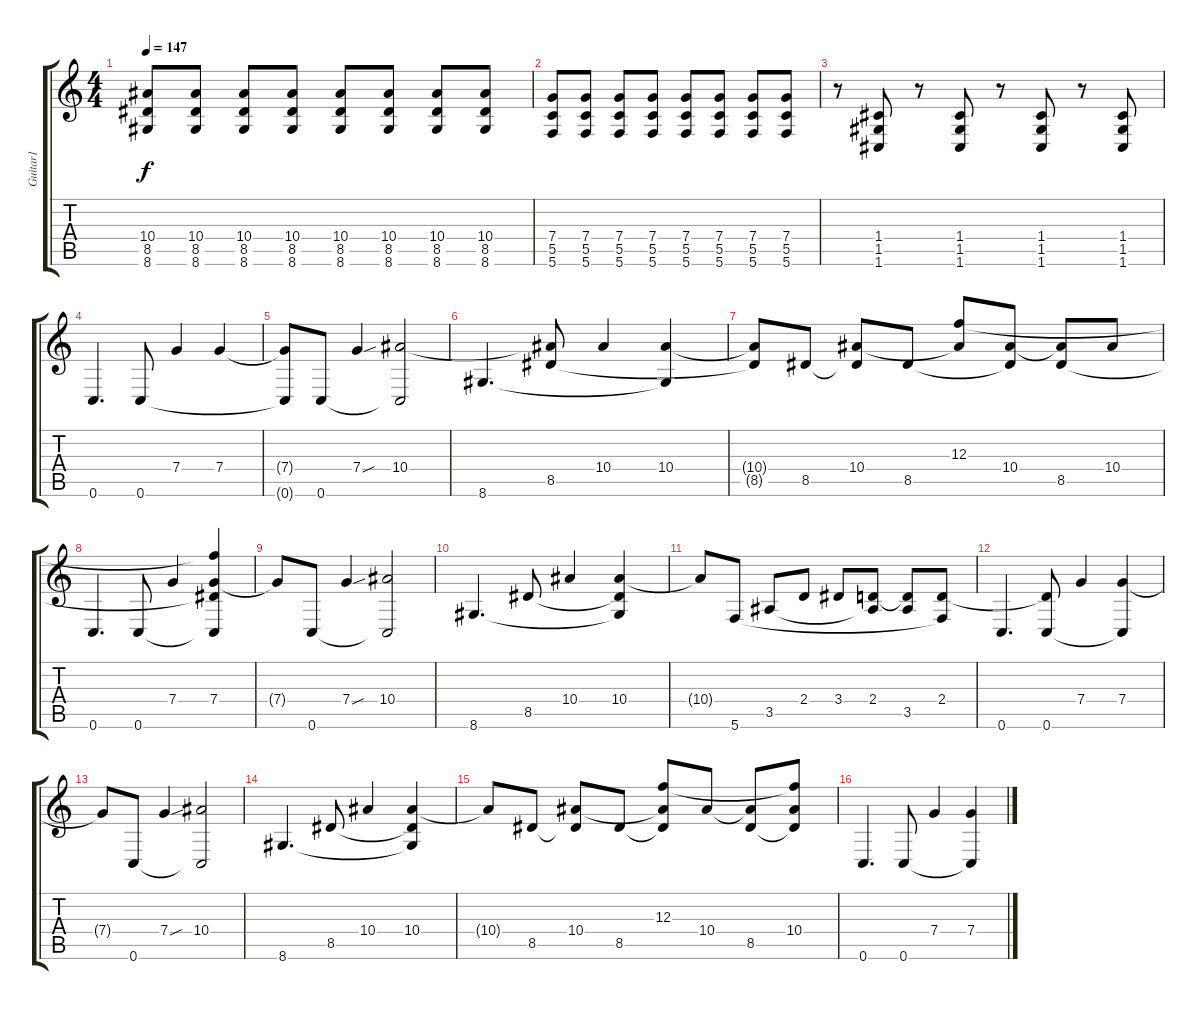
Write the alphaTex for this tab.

\track ("Guitar1" "Guitar1") {instrument distortionguitar}
\staff {score tabs}
\tuning (D4 A3 F3 C3 G2 C2) {hide}
\ts (4 4)
\tempo 147
\clef g2
\ks c
(10.4 8.5 8.6).8{dy f} (10.4 8.5 8.6).8 (10.4 8.5 8.6).8 (10.4 8.5 8.6).8 (10.4 8.5 8.6).8 (10.4 8.5 8.6).8 (10.4 8.5 8.6).8 (10.4 8.5 8.6).8 |
(7.4 5.5 5.6).8 (7.4 5.5 5.6).8 (7.4 5.5 5.6).8 (7.4 5.5 5.6).8 (7.4 5.5 5.6).8 (7.4 5.5 5.6).8 (7.4 5.5 5.6).8 (7.4 5.5 5.6).8 |
r.8 (1.4 1.5 1.6).8 r.8 (1.4 1.5 1.6).8 r.8 (1.4 1.5 1.6).8 r.8 (1.4 1.5 1.6).8 |
0.6.4{d instrument acousticguitarsteel} 0.6.8 7.4.4 7.4.4 |
(7.4{t} 0.6{t}).8 0.6.8 7.4{sou}.4 (10.4 0.6{t}).2 |
8.6.4{d} (10.4{t} 8.5).8 10.4.4 (10.4 8.6{t}).4 |
(10.4{t} 8.5{t}).8 8.5.8 (10.4 8.5{t}).8 8.5.8 (12.3 10.4{t}).8 (10.4 8.5{t}).8 (10.4{t} 8.5).8 10.4.8 |
0.6.4{d} 0.6.8 7.4.4 (12.3{t} 7.4 8.5{t} 0.6{t}).4 |
7.4{t}.8 0.6.8 7.4{sou}.4 (10.4 0.6{t}).2 |
8.6.4{d} 8.5.8 10.4.4 (10.4 8.5{t} 8.6{t}).4 |
10.4{t}.8 5.6.8 3.5.8 2.4.8 3.4.8 (2.4 3.5{t}).8 (2.4{t} 3.5).8 (2.4 5.6{t}).8 |
0.6.4{d} (2.4{t} 0.6).8 7.4.4 (7.4 0.6{t}).4 |
7.4{t}.8 0.6.8 7.4{sou}.4 (10.4 0.6{t}).2 |
8.6.4{d} 8.5.8 10.4.4 (10.4 8.5{t} 8.6{t}).4 |
10.4{t}.8 8.5.8 (10.4 8.5{t}).8 8.5.8 (12.3 10.4{t} 8.5{t}).8 10.4.8 (10.4{t} 8.5).8 (12.3{t} 10.4 8.5{t}).8 |
0.6.4{d} 0.6.8 7.4.4 (7.4 0.6{t}).4
